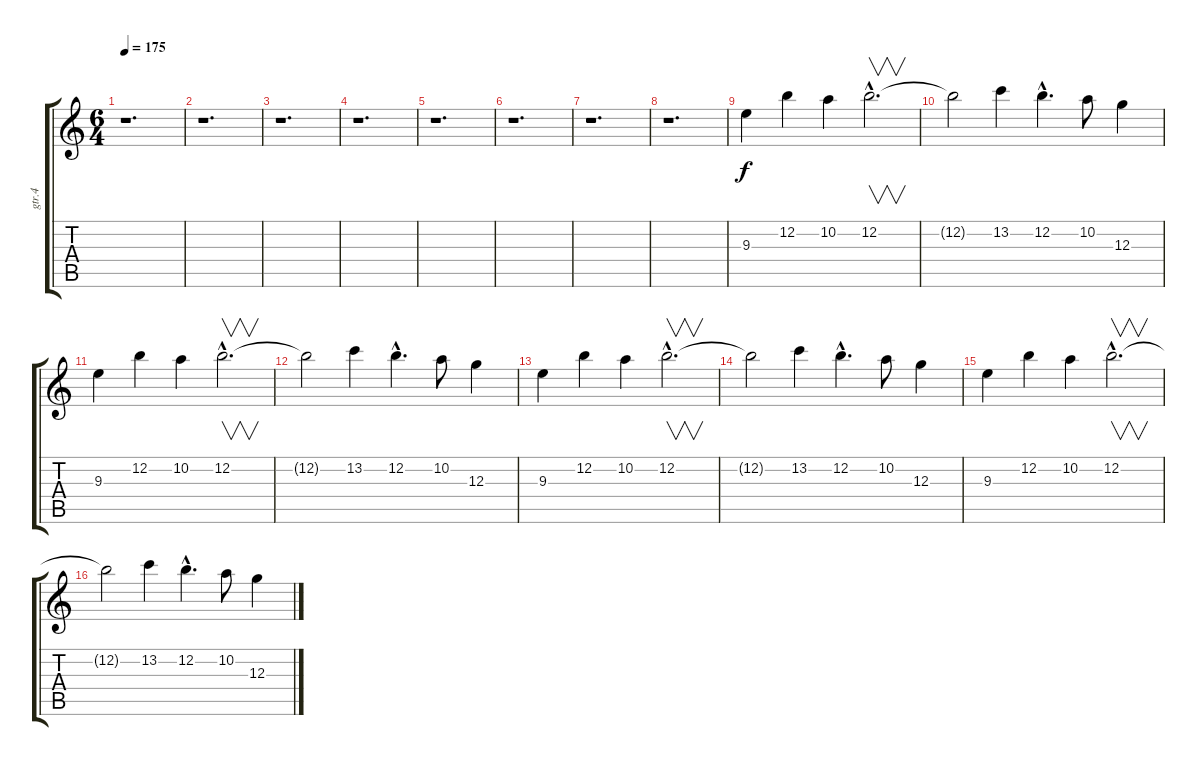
\track ("gtr.4" "gtr.4") {instrument distortionguitar}
\staff {score tabs}
\tuning (E4 B3 G3 D3 A2 E2) {hide}
\ts (6 4)
\tempo 175
\clef g2
\ks c
r.1{d dy f} |
r.1{d} |
r.1{d} |
r.1{d} |
r.1{d} |
r.1{d} |
r.1{d} |
r.1{d} |
9.3.4 12.2.4 10.2.4 12.2{hac}.2{v d} |
12.2{t}.2 13.2.4 12.2{hac}.4{d} 10.2.8 12.3.4 |
9.3.4 12.2.4 10.2.4 12.2{hac}.2{v d} |
12.2{t}.2 13.2.4 12.2{hac}.4{d} 10.2.8 12.3.4 |
9.3.4 12.2.4 10.2.4 12.2{hac}.2{v d} |
12.2{t}.2 13.2.4 12.2{hac}.4{d} 10.2.8 12.3.4 |
9.3.4 12.2.4 10.2.4 12.2{hac}.2{v d} |
12.2{t}.2 13.2.4 12.2{hac}.4{d} 10.2.8 12.3.4
